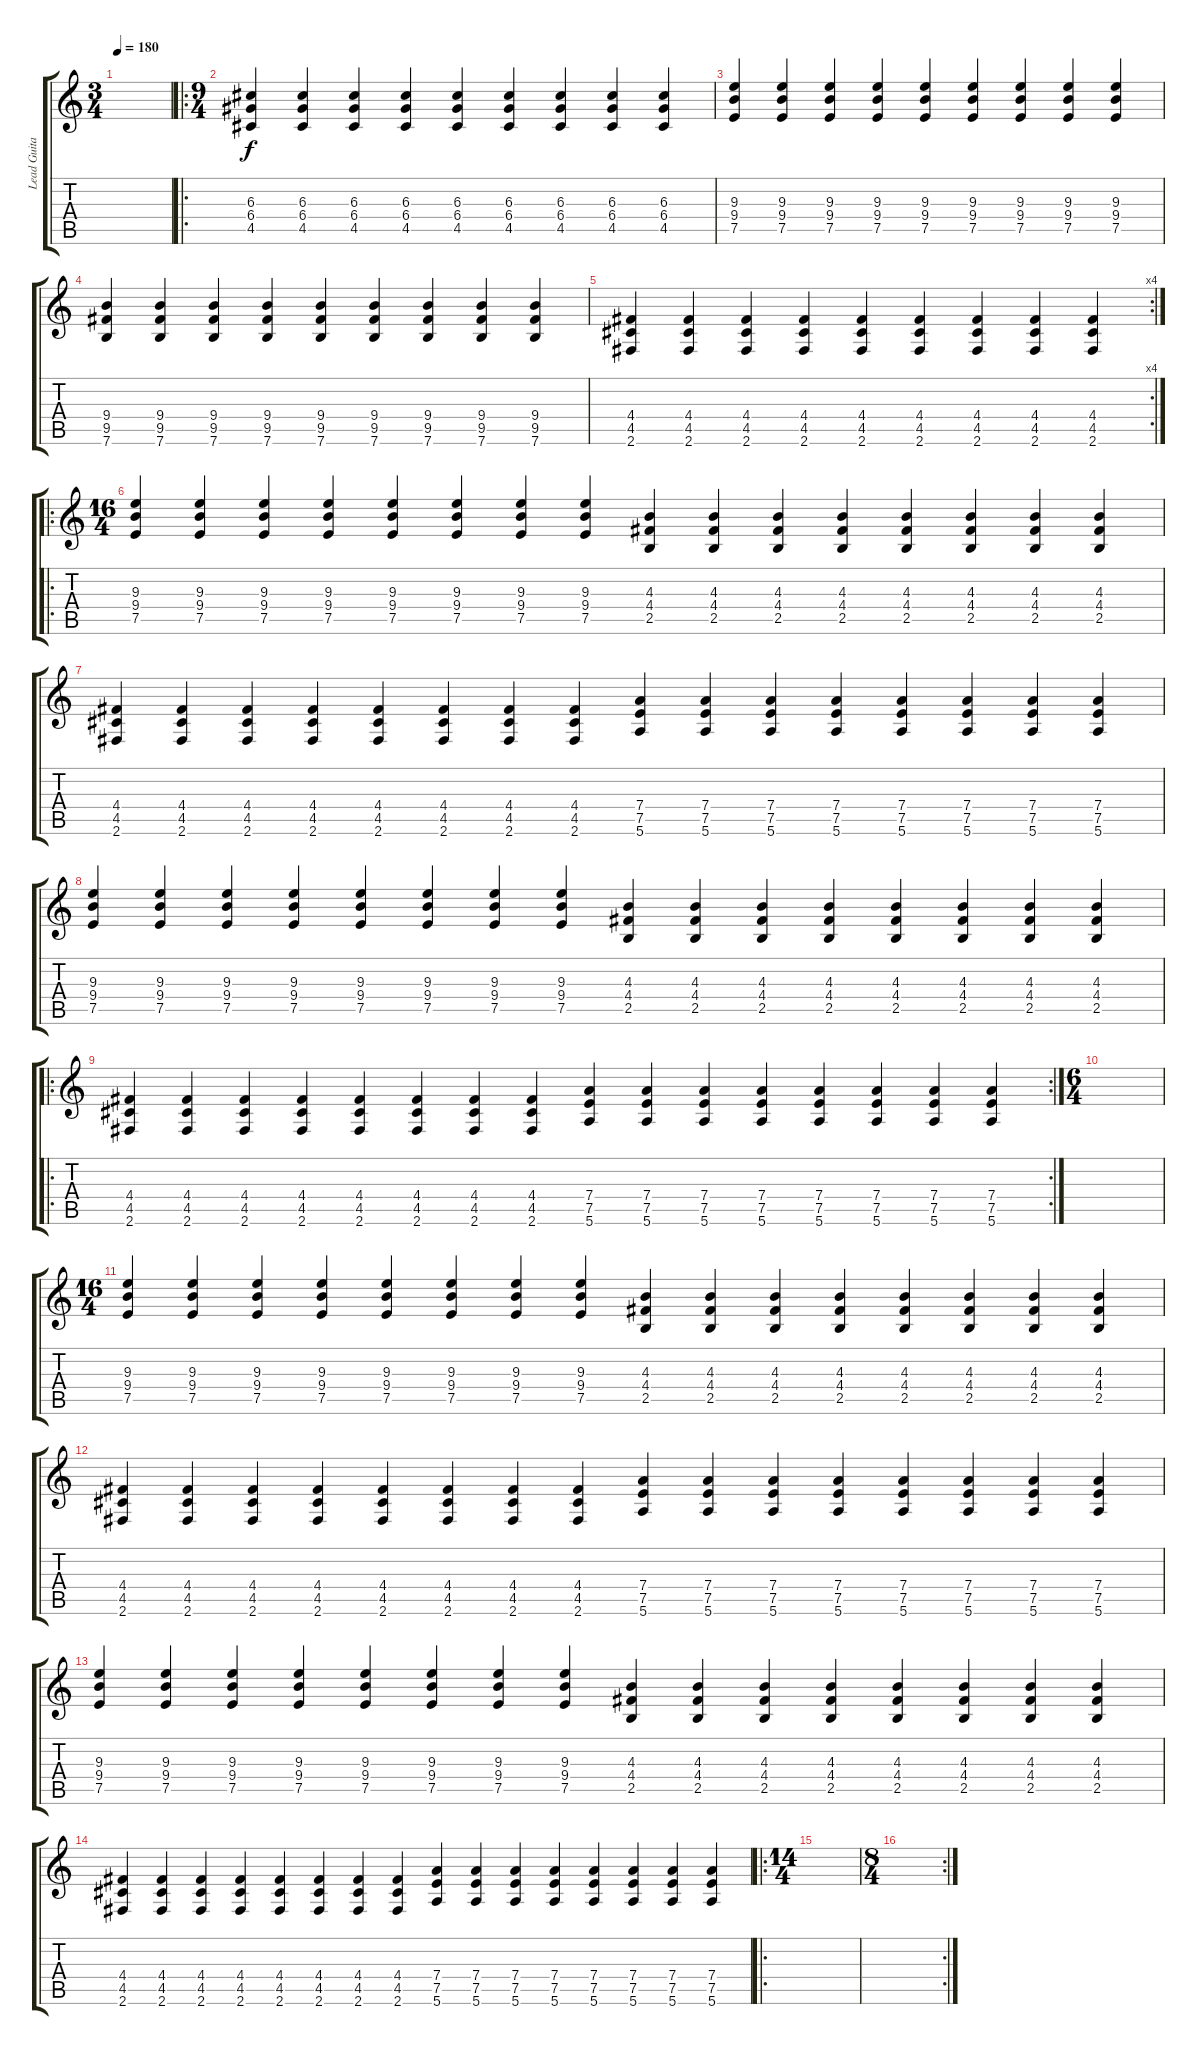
\track ("Lead Guitar" "Lead Guita") {instrument electricguitarclean}
\staff {score tabs}
\tuning (E4 B3 G3 D3 A2 E2) {hide}
\ts (3 4)
\tempo 180
\clef g2
\ks c
|
\ro
\ts (9 4)
(6.3 6.4 4.5).4 (6.3 6.4 4.5).4 (6.3 6.4 4.5).4 (6.3 6.4 4.5).4 (6.3 6.4 4.5).4 (6.3 6.4 4.5).4 (6.3 6.4 4.5).4 (6.3 6.4 4.5).4 (6.3 6.4 4.5).4 |
(9.3 9.4 7.5).4 (9.3 9.4 7.5).4 (9.3 9.4 7.5).4 (9.3 9.4 7.5).4 (9.3 9.4 7.5).4 (9.3 9.4 7.5).4 (9.3 9.4 7.5).4 (9.3 9.4 7.5).4 (9.3 9.4 7.5).4 |
(9.4 9.5 7.6).4 (9.4 9.5 7.6).4 (9.4 9.5 7.6).4 (9.4 9.5 7.6).4 (9.4 9.5 7.6).4 (9.4 9.5 7.6).4 (9.4 9.5 7.6).4 (9.4 9.5 7.6).4 (9.4 9.5 7.6).4 |
\rc 4
(4.4 4.5 2.6).4 (4.4 4.5 2.6).4 (4.4 4.5 2.6).4 (4.4 4.5 2.6).4 (4.4 4.5 2.6).4 (4.4 4.5 2.6).4 (4.4 4.5 2.6).4 (4.4 4.5 2.6).4 (4.4 4.5 2.6).4 |
\ro
\ts (16 4)
(9.3 9.4 7.5).4 (9.3 9.4 7.5).4 (9.3 9.4 7.5).4 (9.3 9.4 7.5).4 (9.3 9.4 7.5).4 (9.3 9.4 7.5).4 (9.3 9.4 7.5).4 (9.3 9.4 7.5).4 (4.3 4.4 2.5).4 (4.3 4.4 2.5).4 (4.3 4.4 2.5).4 (4.3 4.4 2.5).4 (4.3 4.4 2.5).4 (4.3 4.4 2.5).4 (4.3 4.4 2.5).4 (4.3 4.4 2.5).4 |
(4.4 4.5 2.6).4 (4.4 4.5 2.6).4 (4.4 4.5 2.6).4 (4.4 4.5 2.6).4 (4.4 4.5 2.6).4 (4.4 4.5 2.6).4 (4.4 4.5 2.6).4 (4.4 4.5 2.6).4 (7.4 7.5 5.6).4 (7.4 7.5 5.6).4 (7.4 7.5 5.6).4 (7.4 7.5 5.6).4 (7.4 7.5 5.6).4 (7.4 7.5 5.6).4 (7.4 7.5 5.6).4 (7.4 7.5 5.6).4 |
(9.3 9.4 7.5).4 (9.3 9.4 7.5).4 (9.3 9.4 7.5).4 (9.3 9.4 7.5).4 (9.3 9.4 7.5).4 (9.3 9.4 7.5).4 (9.3 9.4 7.5).4 (9.3 9.4 7.5).4 (4.3 4.4 2.5).4 (4.3 4.4 2.5).4 (4.3 4.4 2.5).4 (4.3 4.4 2.5).4 (4.3 4.4 2.5).4 (4.3 4.4 2.5).4 (4.3 4.4 2.5).4 (4.3 4.4 2.5).4 |
\ro
\rc 2
(4.4 4.5 2.6).4 (4.4 4.5 2.6).4 (4.4 4.5 2.6).4 (4.4 4.5 2.6).4 (4.4 4.5 2.6).4 (4.4 4.5 2.6).4 (4.4 4.5 2.6).4 (4.4 4.5 2.6).4 (7.4 7.5 5.6).4 (7.4 7.5 5.6).4 (7.4 7.5 5.6).4 (7.4 7.5 5.6).4 (7.4 7.5 5.6).4 (7.4 7.5 5.6).4 (7.4 7.5 5.6).4 (7.4 7.5 5.6).4 |
\ts (6 4)
|
\ts (16 4)
(9.3 9.4 7.5).4 (9.3 9.4 7.5).4 (9.3 9.4 7.5).4 (9.3 9.4 7.5).4 (9.3 9.4 7.5).4 (9.3 9.4 7.5).4 (9.3 9.4 7.5).4 (9.3 9.4 7.5).4 (4.3 4.4 2.5).4 (4.3 4.4 2.5).4 (4.3 4.4 2.5).4 (4.3 4.4 2.5).4 (4.3 4.4 2.5).4 (4.3 4.4 2.5).4 (4.3 4.4 2.5).4 (4.3 4.4 2.5).4 |
(4.4 4.5 2.6).4 (4.4 4.5 2.6).4 (4.4 4.5 2.6).4 (4.4 4.5 2.6).4 (4.4 4.5 2.6).4 (4.4 4.5 2.6).4 (4.4 4.5 2.6).4 (4.4 4.5 2.6).4 (7.4 7.5 5.6).4 (7.4 7.5 5.6).4 (7.4 7.5 5.6).4 (7.4 7.5 5.6).4 (7.4 7.5 5.6).4 (7.4 7.5 5.6).4 (7.4 7.5 5.6).4 (7.4 7.5 5.6).4 |
(9.3 9.4 7.5).4 (9.3 9.4 7.5).4 (9.3 9.4 7.5).4 (9.3 9.4 7.5).4 (9.3 9.4 7.5).4 (9.3 9.4 7.5).4 (9.3 9.4 7.5).4 (9.3 9.4 7.5).4 (4.3 4.4 2.5).4 (4.3 4.4 2.5).4 (4.3 4.4 2.5).4 (4.3 4.4 2.5).4 (4.3 4.4 2.5).4 (4.3 4.4 2.5).4 (4.3 4.4 2.5).4 (4.3 4.4 2.5).4 |
(4.4 4.5 2.6).4 (4.4 4.5 2.6).4 (4.4 4.5 2.6).4 (4.4 4.5 2.6).4 (4.4 4.5 2.6).4 (4.4 4.5 2.6).4 (4.4 4.5 2.6).4 (4.4 4.5 2.6).4 (7.4 7.5 5.6).4 (7.4 7.5 5.6).4 (7.4 7.5 5.6).4 (7.4 7.5 5.6).4 (7.4 7.5 5.6).4 (7.4 7.5 5.6).4 (7.4 7.5 5.6).4 (7.4 7.5 5.6).4 |
\ro
\ts (14 4)
|
\rc 2
\ts (8 4)
